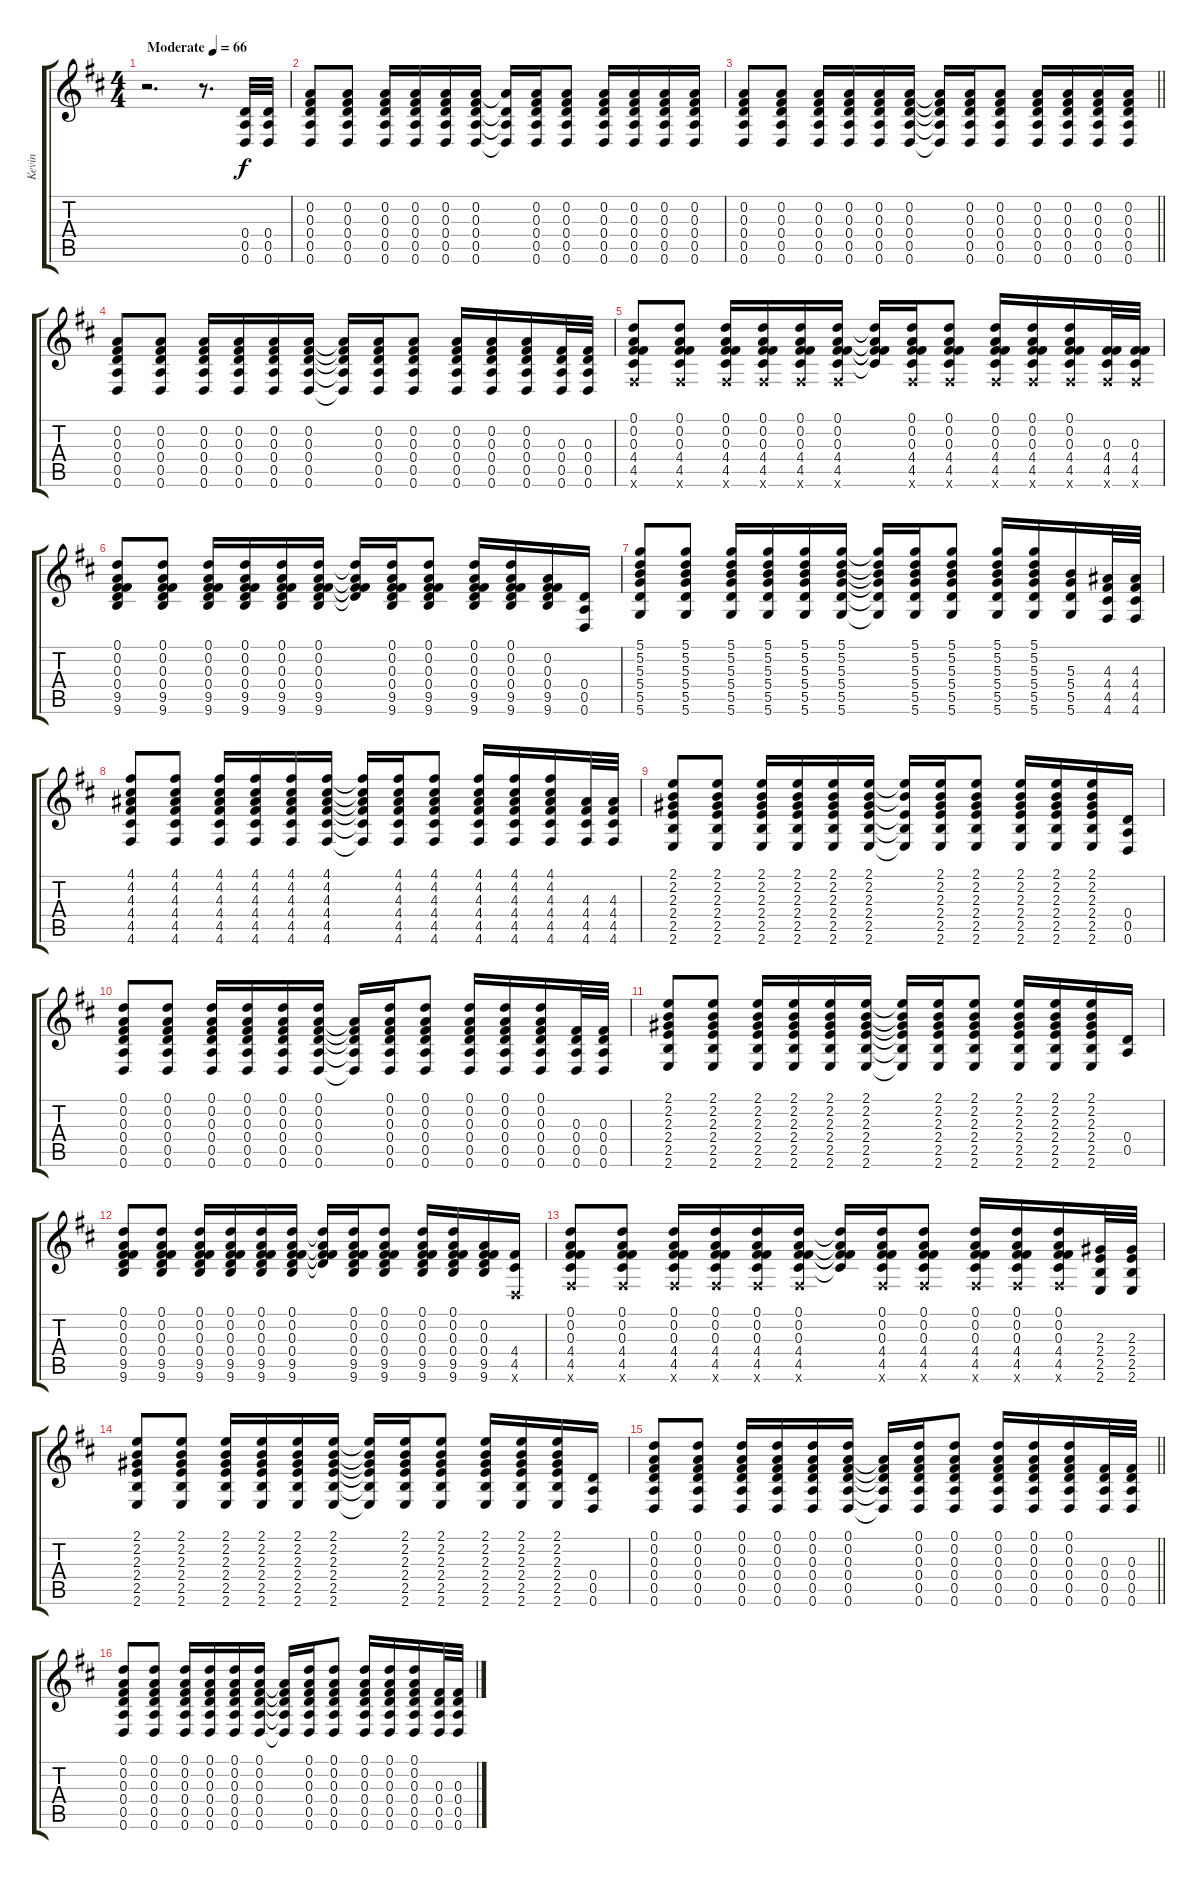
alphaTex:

\track ("Kevin" "Kevin") {instrument distortionguitar}
\staff {score tabs}
\tuning (D4 A3 Gb3 D3 A2 D2) {hide}
\ts (4 4)
\tempo (66 "Moderate")
\clef g2
\ks d
r.2{d dy f instrument distortionguitar} r.8{d} (0.4 0.5 0.6).32 (0.4 0.5 0.6).32 |
(0.2 0.3 0.4 0.5 0.6).8 (0.2 0.3 0.4 0.5 0.6).8 (0.2 0.3 0.4 0.5 0.6).16 (0.2 0.3 0.4 0.5 0.6).16 (0.2 0.3 0.4 0.5 0.6).16 (0.2 0.3 0.4 0.5 0.6).16 (0.2{t} 0.4{t} 0.5{t} 0.6{t}).16 (0.2 0.3 0.4 0.5 0.6).16 (0.2 0.3 0.4 0.5 0.6).8 (0.2 0.3 0.4 0.5 0.6).16 (0.2 0.3 0.4 0.5 0.6).16 (0.2 0.3 0.4 0.5 0.6).16 (0.2 0.3 0.4 0.5 0.6).16 |
\barLineRight lightlight
(0.2 0.3 0.4 0.5 0.6).8 (0.2 0.3 0.4 0.5 0.6).8 (0.2 0.3 0.4 0.5 0.6).16 (0.2 0.3 0.4 0.5 0.6).16 (0.2 0.3 0.4 0.5 0.6).16 (0.2 0.3 0.4 0.5 0.6).16 (0.2{t} 0.3{t} 0.4{t} 0.5{t} 0.6{t}).16 (0.2 0.3 0.4 0.5 0.6).16 (0.2 0.3 0.4 0.5 0.6).8 (0.2 0.3 0.4 0.5 0.6).16 (0.2 0.3 0.4 0.5 0.6).16 (0.2 0.3 0.4 0.5 0.6).16 (0.2 0.3 0.4 0.5 0.6).16 |
(0.2 0.3 0.4 0.5 0.6).8 (0.2 0.3 0.4 0.5 0.6).8 (0.2 0.3 0.4 0.5 0.6).16 (0.2 0.3 0.4 0.5 0.6).16 (0.2 0.3 0.4 0.5 0.6).16 (0.2 0.3 0.4 0.5 0.6).16 (0.2{t} 0.3{t} 0.4{t} 0.5{t} 0.6{t}).16 (0.2 0.3 0.4 0.5 0.6).16 (0.2 0.3 0.4 0.5 0.6).8 (0.2 0.3 0.4 0.5 0.6).16 (0.2 0.3 0.4 0.5 0.6).16 (0.2 0.3 0.4 0.5 0.6).16 (0.3 0.4 0.5 0.6).32 (0.3 0.4 0.5 0.6).32 |
(0.1 0.2 0.3 4.4 4.5 4.6{x}).8 (0.1 0.2 0.3 4.4 4.5 4.6{x}).8 (0.1 0.2 0.3 4.4 4.5 4.6{x}).16 (0.1 0.2 0.3 4.4 4.5 4.6{x}).16 (0.1 0.2 0.3 4.4 4.5 4.6{x}).16 (0.1 0.2 0.3 4.4 4.5 4.6{x}).16 (0.1{t} 0.2{t} 0.3{t} 4.4{t} 4.5{t}).16 (0.1 0.2 0.3 4.4 4.5 4.6{x}).16 (0.1 0.2 0.3 4.4 4.5 4.6{x}).8 (0.1 0.2 0.3 4.4 4.5 4.6{x}).16 (0.1 0.2 0.3 4.4 4.5 4.6{x}).16 (0.1 0.2 0.3 4.4 4.5 4.6{x}).16 (0.3 4.4 4.5 4.6{x}).32 (0.3 4.4 4.5 4.6{x}).32 |
(0.1 0.2 0.3 0.4 9.5 9.6).8 (0.1 0.2 0.3 0.4 9.5 9.6).8 (0.1 0.2 0.3 0.4 9.5 9.6).16 (0.1 0.2 0.3 0.4 9.5 9.6).16 (0.1 0.2 0.3 0.4 9.5 9.6).16 (0.1 0.2 0.3 0.4 9.5 9.6).16 (0.1{t} 0.2{t} 0.3{t} 0.4{t} 9.5{t}).16 (0.1 0.2 0.3 0.4 9.5 9.6).16 (0.1 0.2 0.3 0.4 9.5 9.6).8 (0.1 0.2 0.3 0.4 9.5 9.6).16 (0.1 0.2 0.3 0.4 9.5 9.6).16 (0.2 0.3 0.4 9.5 9.6).16 (0.4 0.5 0.6).16 |
(5.1 5.2 5.3 5.4 5.5 5.6).8 (5.1 5.2 5.3 5.4 5.5 5.6).8 (5.1 5.2 5.3 5.4 5.5 5.6).16 (5.1 5.2 5.3 5.4 5.5 5.6).16 (5.1 5.2 5.3 5.4 5.5 5.6).16 (5.1 5.2 5.3 5.4 5.5 5.6).16 (5.1{t} 5.2{t} 5.3{t} 5.4{t} 5.5{t} 5.6{t}).16 (5.1 5.2 5.3 5.4 5.5 5.6).16 (5.1 5.2 5.3 5.4 5.5 5.6).8 (5.1 5.2 5.3 5.4 5.5 5.6).16 (5.1 5.2 5.3 5.4 5.5 5.6).16 (5.3 5.4 5.5 5.6).16 (4.3 4.4 4.5 4.6).32 (4.3 4.4 4.5 4.6).32 |
(4.1 4.2 4.3 4.4 4.5 4.6).8 (4.1 4.2 4.3 4.4 4.5 4.6).8 (4.1 4.2 4.3 4.4 4.5 4.6).16 (4.1 4.2 4.3 4.4 4.5 4.6).16 (4.1 4.2 4.3 4.4 4.5 4.6).16 (4.1 4.2 4.3 4.4 4.5 4.6).16 (4.1{t} 4.2{t} 4.3{t} 4.4{t} 4.5{t} 4.6{t}).16 (4.1 4.2 4.3 4.4 4.5 4.6).16 (4.1 4.2 4.3 4.4 4.5 4.6).8 (4.1 4.2 4.3 4.4 4.5 4.6).16 (4.1 4.2 4.3 4.4 4.5 4.6).16 (4.1 4.2 4.3 4.4 4.5 4.6).16 (4.3 4.4 4.5 4.6).32 (4.3 4.4 4.5 4.6).32 |
(2.1 2.2 2.3 2.4 2.5 2.6).8 (2.1 2.2 2.3 2.4 2.5 2.6).8 (2.1 2.2 2.3 2.4 2.5 2.6).16 (2.1 2.2 2.3 2.4 2.5 2.6).16 (2.1 2.2 2.3 2.4 2.5 2.6).16 (2.1 2.2 2.3 2.4 2.5 2.6).16 (2.1{t} 2.2{t} 2.4{t} 2.5{t} 2.6{t}).16 (2.1 2.2 2.3 2.4 2.5 2.6).16 (2.1 2.2 2.3 2.4 2.5 2.6).8 (2.1 2.2 2.3 2.4 2.5 2.6).16 (2.1 2.2 2.3 2.4 2.5 2.6).16 (2.1 2.2 2.3 2.4 2.5 2.6).16 (0.4 0.5 0.6).16 |
(0.1 0.2 0.3 0.4 0.5 0.6).8 (0.1 0.2 0.3 0.4 0.5 0.6).8 (0.1 0.2 0.3 0.4 0.5 0.6).16 (0.1 0.2 0.3 0.4 0.5 0.6).16 (0.1 0.2 0.3 0.4 0.5 0.6).16 (0.1 0.2 0.3 0.4 0.5 0.6).16 (0.2{t} 0.3{t} 0.4{t} 0.5{t} 0.6{t}).16 (0.1 0.2 0.3 0.4 0.5 0.6).16 (0.1 0.2 0.3 0.4 0.5 0.6).8 (0.1 0.2 0.3 0.4 0.5 0.6).16 (0.1 0.2 0.3 0.4 0.5 0.6).16 (0.1 0.2 0.3 0.4 0.5 0.6).16 (0.3 0.4 0.5 0.6).32 (0.3 0.4 0.5 0.6).32 |
(2.1 2.2 2.3 2.4 2.5 2.6).8 (2.1 2.2 2.3 2.4 2.5 2.6).8 (2.1 2.2 2.3 2.4 2.5 2.6).16 (2.1 2.2 2.3 2.4 2.5 2.6).16 (2.1 2.2 2.3 2.4 2.5 2.6).16 (2.1 2.2 2.3 2.4 2.5 2.6).16 (2.1{t} 2.2{t} 2.3{t} 2.4{t} 2.5{t} 2.6{t}).16 (2.1 2.2 2.3 2.4 2.5 2.6).16 (2.1 2.2 2.3 2.4 2.5 2.6).8 (2.1 2.2 2.3 2.4 2.5 2.6).16 (2.1 2.2 2.3 2.4 2.5 2.6).16 (2.1 2.2 2.3 2.4 2.5 2.6).16 (0.4 0.5).16 |
(0.1 0.2 0.3 0.4 9.5 9.6).8 (0.1 0.2 0.3 0.4 9.5 9.6).8 (0.1 0.2 0.3 0.4 9.5 9.6).16 (0.1 0.2 0.3 0.4 9.5 9.6).16 (0.1 0.2 0.3 0.4 9.5 9.6).16 (0.1 0.2 0.3 0.4 9.5 9.6).16 (0.1{t} 0.2{t} 0.3{t} 0.4{t} 9.5{t}).16 (0.1 0.2 0.3 0.4 9.5 9.6).16 (0.1 0.2 0.3 0.4 9.5 9.6).8 (0.1 0.2 0.3 0.4 9.5 9.6).16 (0.1 0.2 0.3 0.4 9.5 9.6).16 (0.2 0.3 0.4 9.5 9.6).16 (4.4 4.5 0.6{x}).16 |
(0.1 0.2 0.3 4.4 4.5 4.6{x}).8 (0.1 0.2 0.3 4.4 4.5 4.6{x}).8 (0.1 0.2 0.3 4.4 4.5 4.6{x}).16 (0.1 0.2 0.3 4.4 4.5 4.6{x}).16 (0.1 0.2 0.3 4.4 4.5 4.6{x}).16 (0.1 0.2 0.3 4.4 4.5 4.6{x}).16 (0.1{t} 0.2{t} 0.3{t} 4.4{t} 4.5{t}).16 (0.1 0.2 0.3 4.4 4.5 4.6{x}).16 (0.1 0.2 0.3 4.4 4.5 4.6{x}).8 (0.1 0.2 0.3 4.4 4.5 4.6{x}).16 (0.1 0.2 0.3 4.4 4.5 4.6{x}).16 (0.1 0.2 0.3 4.4 4.5 4.6{x}).16 (2.3 2.4 2.5 2.6).32 (2.3 2.4 2.5 2.6).32 |
(2.1 2.2 2.3 2.4 2.5 2.6).8 (2.1 2.2 2.3 2.4 2.5 2.6).8 (2.1 2.2 2.3 2.4 2.5 2.6).16 (2.1 2.2 2.3 2.4 2.5 2.6).16 (2.1 2.2 2.3 2.4 2.5 2.6).16 (2.1 2.2 2.3 2.4 2.5 2.6).16 (2.1{t} 2.2{t} 2.3{t} 2.4{t} 2.5{t} 2.6{t}).16 (2.1 2.2 2.3 2.4 2.5 2.6).16 (2.1 2.2 2.3 2.4 2.5 2.6).8 (2.1 2.2 2.3 2.4 2.5 2.6).16 (2.1 2.2 2.3 2.4 2.5 2.6).16 (2.1 2.2 2.3 2.4 2.5 2.6).16 (0.4 0.5 0.6).16 |
\barLineRight lightlight
(0.1 0.2 0.3 0.4 0.5 0.6).8 (0.1 0.2 0.3 0.4 0.5 0.6).8 (0.1 0.2 0.3 0.4 0.5 0.6).16 (0.1 0.2 0.3 0.4 0.5 0.6).16 (0.1 0.2 0.3 0.4 0.5 0.6).16 (0.1 0.2 0.3 0.4 0.5 0.6).16 (0.2{t} 0.3{t} 0.4{t} 0.5{t} 0.6{t}).16 (0.1 0.2 0.3 0.4 0.5 0.6).16 (0.1 0.2 0.3 0.4 0.5 0.6).8 (0.1 0.2 0.3 0.4 0.5 0.6).16 (0.1 0.2 0.3 0.4 0.5 0.6).16 (0.1 0.2 0.3 0.4 0.5 0.6).16 (0.3 0.4 0.5 0.6).32 (0.3 0.4 0.5 0.6).32 |
(0.1 0.2 0.3 0.4 0.5 0.6).8 (0.1 0.2 0.3 0.4 0.5 0.6).8 (0.1 0.2 0.3 0.4 0.5 0.6).16 (0.1 0.2 0.3 0.4 0.5 0.6).16 (0.1 0.2 0.3 0.4 0.5 0.6).16 (0.1 0.2 0.3 0.4 0.5 0.6).16 (0.2{t} 0.3{t} 0.4{t} 0.5{t} 0.6{t}).16 (0.1 0.2 0.3 0.4 0.5 0.6).16 (0.1 0.2 0.3 0.4 0.5 0.6).8 (0.1 0.2 0.3 0.4 0.5 0.6).16 (0.1 0.2 0.3 0.4 0.5 0.6).16 (0.1 0.2 0.3 0.4 0.5 0.6).16 (0.3 0.4 0.5 0.6).32 (0.3 0.4 0.5 0.6).32
